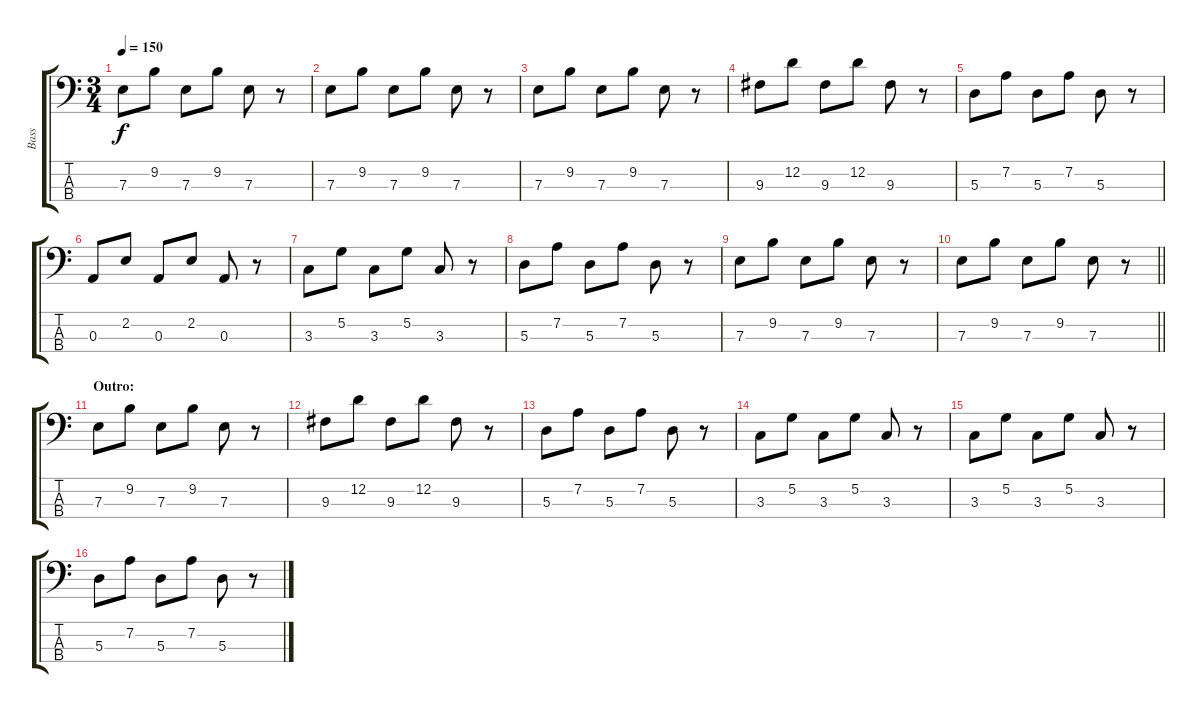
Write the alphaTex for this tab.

\track ("Bass" "Bass") {instrument electricbassfinger}
\staff {score tabs}
\tuning (G2 D2 A1 E1) {hide}
\ts (3 4)
\tempo 150
\clef f4
\ks c
7.3.8{dy f} 9.2.8 7.3.8 9.2.8 7.3.8 r.8 |
7.3.8 9.2.8 7.3.8 9.2.8 7.3.8 r.8 |
7.3.8 9.2.8 7.3.8 9.2.8 7.3.8 r.8 |
9.3.8 12.2.8 9.3.8 12.2.8 9.3.8 r.8 |
5.3.8 7.2.8 5.3.8 7.2.8 5.3.8 r.8 |
0.3.8 2.2.8 0.3.8 2.2.8 0.3.8 r.8 |
3.3.8 5.2.8 3.3.8 5.2.8 3.3.8 r.8 |
5.3.8 7.2.8 5.3.8 7.2.8 5.3.8 r.8 |
7.3.8 9.2.8 7.3.8 9.2.8 7.3.8 r.8 |
\barLineRight lightlight
7.3.8 9.2.8 7.3.8 9.2.8 7.3.8 r.8 |
\section ("" "Outro:")
7.3.8 9.2.8 7.3.8 9.2.8 7.3.8 r.8 |
9.3.8 12.2.8 9.3.8 12.2.8 9.3.8 r.8 |
5.3.8 7.2.8 5.3.8 7.2.8 5.3.8 r.8 |
3.3.8 5.2.8 3.3.8 5.2.8 3.3.8 r.8 |
3.3.8 5.2.8 3.3.8 5.2.8 3.3.8 r.8 |
5.3.8 7.2.8 5.3.8 7.2.8 5.3.8 r.8
